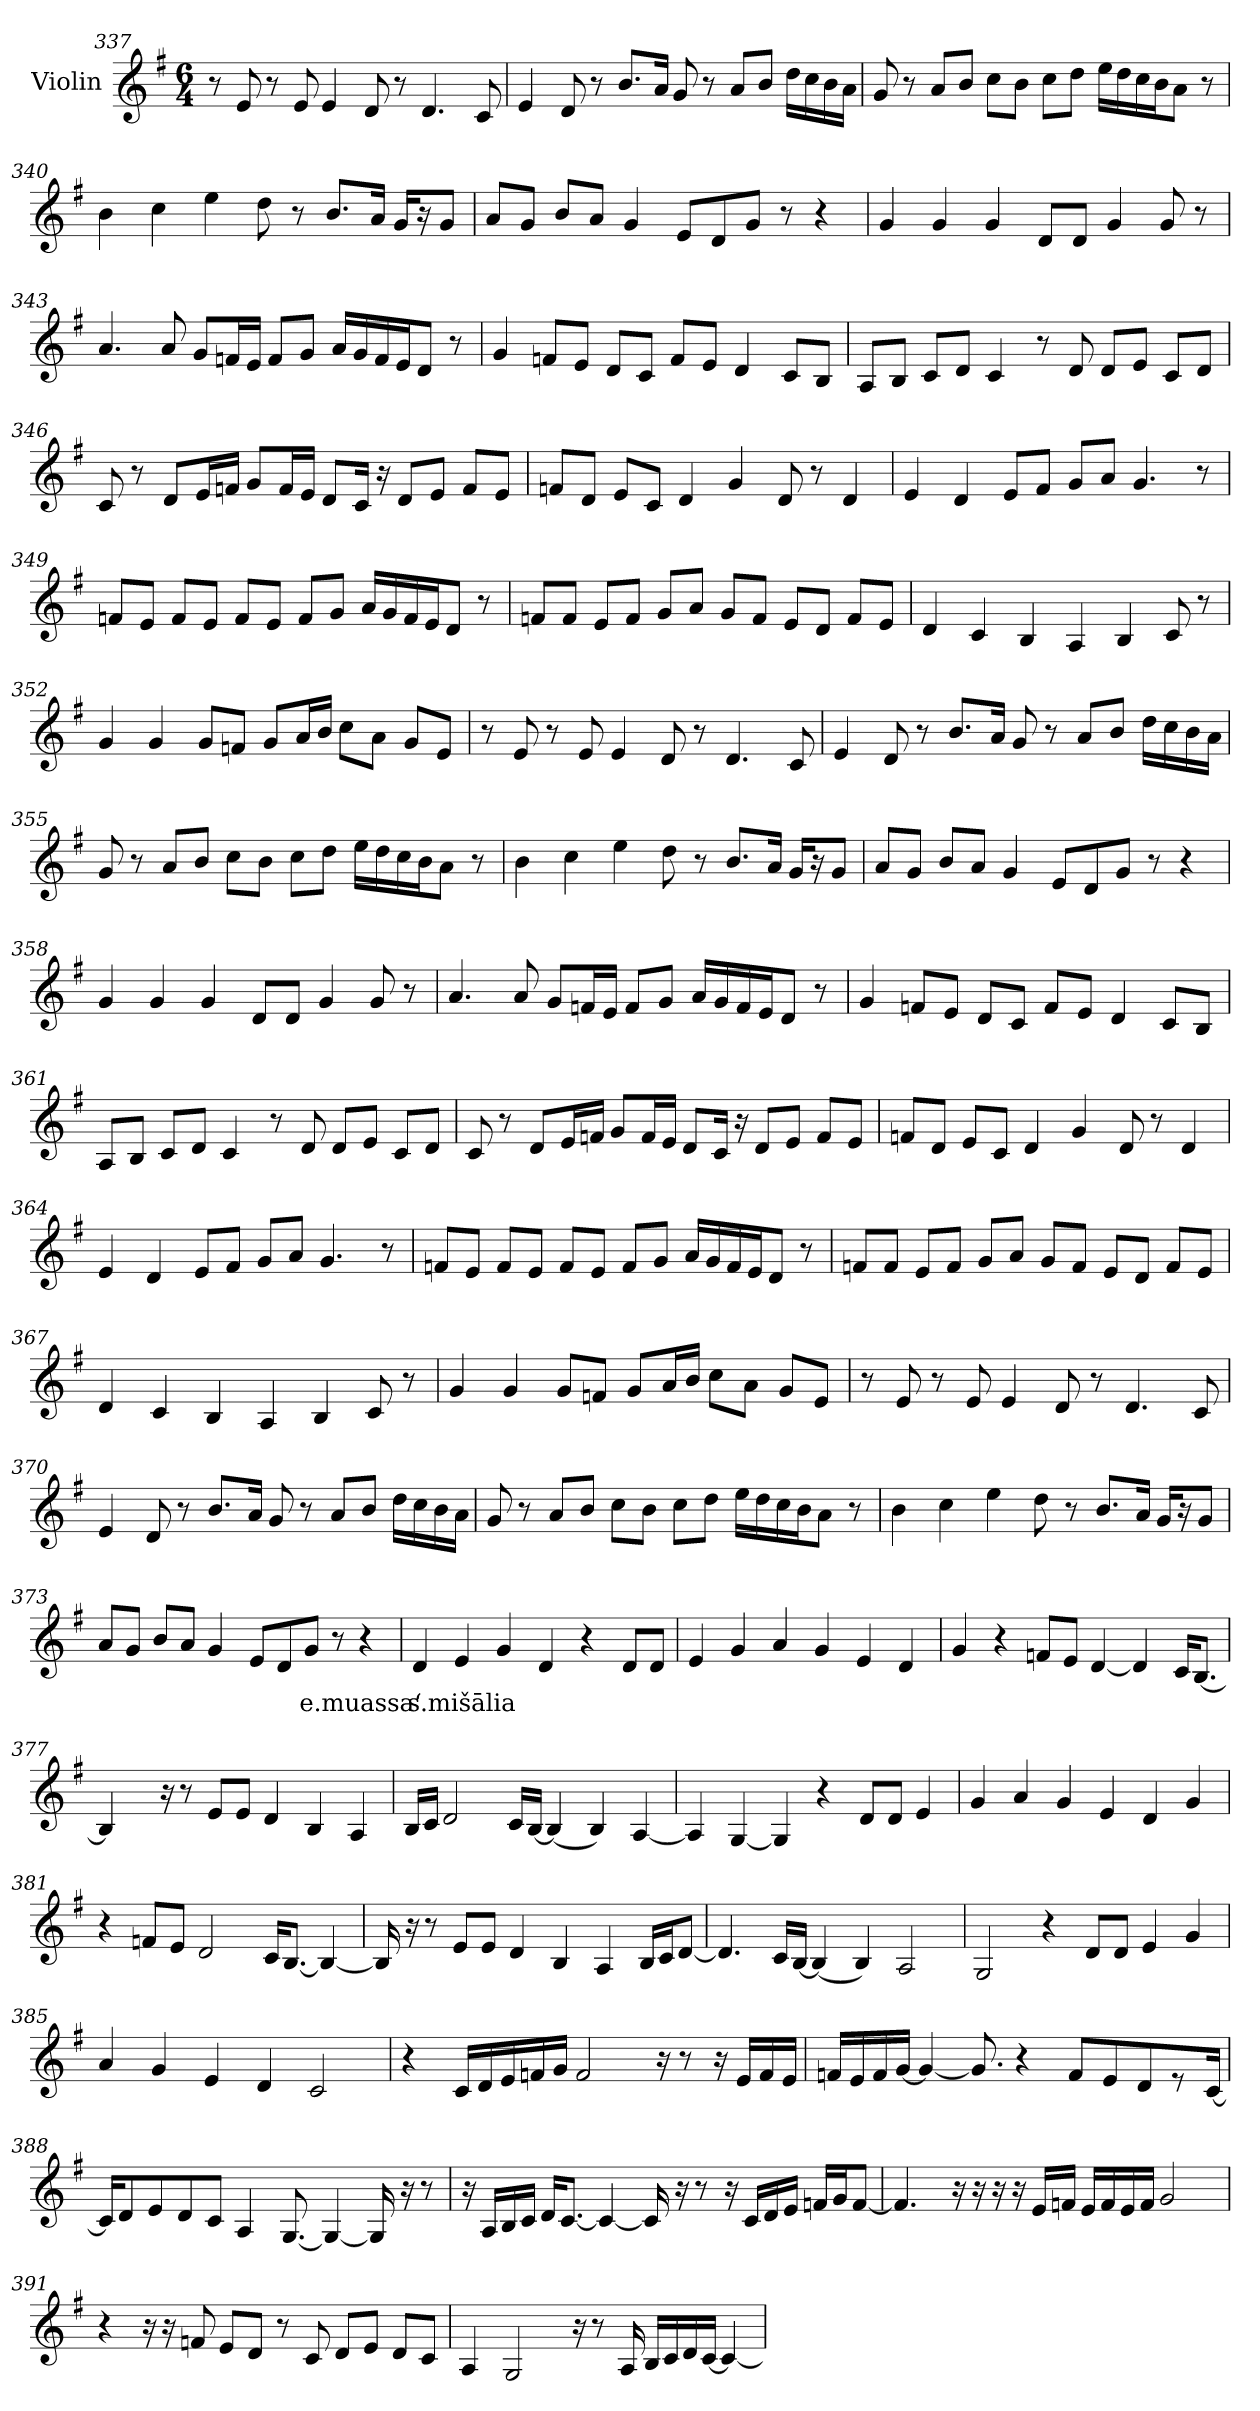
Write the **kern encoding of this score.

**kern	**text
*part1	*part1
*staff1	*staff1
*I"Violin	*
!!LO:LB:g=z
*clefG2	*
*k[f#]	*
*G:	*
*M6/4	*
=337	=337
8r	.
8e/	.
8r	.
8e/	.
4e/	.
8d/	.
8r	.
4.d/	.
8c/	.
=338	=338
4e/	.
8d/	.
8r	.
8.b/L	.
16a/Jk	.
8g/	.
8r	.
8a/L	.
8b/J	.
16dd\LL	.
16cc\	.
16b\	.
16a\JJ	.
=339	=339
8g/	.
8r	.
8a/L	.
8b/J	.
8cc\L	.
8b\J	.
8cc\L	.
8dd\J	.
16ee\LL	.
16dd\	.
16cc\	.
16b\J	.
8a\J	.
8r	.
!!LO:LB:g=z
=340	=340
4b\	.
4cc\	.
4ee\	.
8dd\	.
8r	.
8.b/L	.
16a/Jk	.
16g/KL	.
16r	.
8g/J	.
=341	=341
8a/L	.
8g/J	.
8b/L	.
8a/J	.
4g/	.
8e/L	.
8d/	.
8g/J	.
8r	.
4r	.
=342	=342
4g/	.
4g/	.
4g/	.
8d/L	.
8d/J	.
4g/	.
8g/	.
8r	.
!!LO:LB:g=z
=343	=343
4.a/	.
8a/	.
8g/L	.
16fn/L	.
16e/JJ	.
8f/L	.
8g/J	.
16a/LL	.
16g/	.
16f/	.
16e/J	.
8d/J	.
8r	.
=344	=344
4g/	.
8fn/L	.
8e/J	.
8d/L	.
8c/J	.
8f/L	.
8e/J	.
4d/	.
8c/L	.
8B/J	.
=345	=345
8A/L	.
8B/J	.
8c/L	.
8d/J	.
4c/	.
8r	.
8d/	.
8d/L	.
8e/J	.
8c/L	.
8d/J	.
!!LO:LB:g=z
=346	=346
8c/	.
8r	.
8d/L	.
16e/L	.
16fn/JJ	.
8g/L	.
16f/L	.
16e/JJ	.
8d/L	.
16c/Jk	.
16r	.
8d/L	.
8e/J	.
8f/L	.
8e/J	.
=347	=347
8fn/L	.
8d/J	.
8e/L	.
8c/J	.
4d/	.
4g/	.
8d/	.
8r	.
4d/	.
=348	=348
4e/	.
4d/	.
8e/L	.
8f#/J	.
8g/L	.
8a/J	.
4.g/	.
8r	.
!!LO:LB:g=z
=349	=349
8fn/L	.
8e/J	.
8f/L	.
8e/J	.
8f/L	.
8e/J	.
8f/L	.
8g/J	.
16a/LL	.
16g/	.
16f/	.
16e/J	.
8d/J	.
8r	.
=350	=350
8fn/L	.
8f/J	.
8e/L	.
8f/J	.
8g/L	.
8a/J	.
8g/L	.
8f/J	.
8e/L	.
8d/J	.
8f/L	.
8e/J	.
=351	=351
4d/	.
4c/	.
4B/	.
4A/	.
4B/	.
8c/	.
8r	.
!!LO:LB:g=z
=352	=352
4g/	.
4g/	.
8g/L	.
8fn/J	.
8g/L	.
16a/L	.
16b/JJ	.
8cc\L	.
8a\J	.
8g/L	.
8e/J	.
!!LO:PB:g=z
=353	=353
8r	.
8e/	.
8r	.
8e/	.
4e/	.
8d/	.
8r	.
4.d/	.
8c/	.
=354	=354
4e/	.
8d/	.
8r	.
8.b/L	.
16a/Jk	.
8g/	.
8r	.
8a/L	.
8b/J	.
16dd\LL	.
16cc\	.
16b\	.
16a\JJ	.
=355	=355
8g/	.
8r	.
8a/L	.
8b/J	.
8cc\L	.
8b\J	.
8cc\L	.
8dd\J	.
16ee\LL	.
16dd\	.
16cc\	.
16b\J	.
8a\J	.
8r	.
!!LO:LB:g=z
=356	=356
4b\	.
4cc\	.
4ee\	.
8dd\	.
8r	.
8.b/L	.
16a/Jk	.
16g/KL	.
16r	.
8g/J	.
=357	=357
8a/L	.
8g/J	.
8b/L	.
8a/J	.
4g/	.
8e/L	.
8d/	.
8g/J	.
8r	.
4r	.
=358	=358
4g/	.
4g/	.
4g/	.
8d/L	.
8d/J	.
4g/	.
8g/	.
8r	.
!!LO:LB:g=z
=359	=359
4.a/	.
8a/	.
8g/L	.
16fn/L	.
16e/JJ	.
8f/L	.
8g/J	.
16a/LL	.
16g/	.
16f/	.
16e/J	.
8d/J	.
8r	.
=360	=360
4g/	.
8fn/L	.
8e/J	.
8d/L	.
8c/J	.
8f/L	.
8e/J	.
4d/	.
8c/L	.
8B/J	.
=361	=361
8A/L	.
8B/J	.
8c/L	.
8d/J	.
4c/	.
8r	.
8d/	.
8d/L	.
8e/J	.
8c/L	.
8d/J	.
!!LO:LB:g=z
=362	=362
8c/	.
8r	.
8d/L	.
16e/L	.
16fn/JJ	.
8g/L	.
16f/L	.
16e/JJ	.
8d/L	.
16c/Jk	.
16r	.
8d/L	.
8e/J	.
8f/L	.
8e/J	.
=363	=363
8fn/L	.
8d/J	.
8e/L	.
8c/J	.
4d/	.
4g/	.
8d/	.
8r	.
4d/	.
=364	=364
4e/	.
4d/	.
8e/L	.
8f#/J	.
8g/L	.
8a/J	.
4.g/	.
8r	.
!!LO:LB:g=z
=365	=365
8fn/L	.
8e/J	.
8f/L	.
8e/J	.
8f/L	.
8e/J	.
8f/L	.
8g/J	.
16a/LL	.
16g/	.
16f/	.
16e/J	.
8d/J	.
8r	.
=366	=366
8fn/L	.
8f/J	.
8e/L	.
8f/J	.
8g/L	.
8a/J	.
8g/L	.
8f/J	.
8e/L	.
8d/J	.
8f/L	.
8e/J	.
=367	=367
4d/	.
4c/	.
4B/	.
4A/	.
4B/	.
8c/	.
8r	.
!!LO:LB:g=z
=368	=368
4g/	.
4g/	.
8g/L	.
8fn/J	.
8g/L	.
16a/L	.
16b/JJ	.
8cc\L	.
8a\J	.
8g/L	.
8e/J	.
!!LO:LB:g=z
=369	=369
8r	.
8e/	.
8r	.
8e/	.
4e/	.
8d/	.
8r	.
4.d/	.
8c/	.
=370	=370
4e/	.
8d/	.
8r	.
8.b/L	.
16a/Jk	.
8g/	.
8r	.
8a/L	.
8b/J	.
16dd\LL	.
16cc\	.
16b\	.
16a\JJ	.
=371	=371
8g/	.
8r	.
8a/L	.
8b/J	.
8cc\L	.
8b\J	.
8cc\L	.
8dd\J	.
16ee\LL	.
16dd\	.
16cc\	.
16b\J	.
8a\J	.
8r	.
!!LO:LB:g=z
=372	=372
4b\	.
4cc\	.
4ee\	.
8dd\	.
8r	.
8.b/L	.
16a/Jk	.
16g/KL	.
16r	.
8g/J	.
=373	=373
8a/L	.
8g/J	.
8b/L	.
8a/J	.
4g/	.
8e/L	.
8d/	.
!	!LO:LY:b
8g/J	e.muassa‘
8r	.
4r	.
=374	=374
!	!LO:LY:b
4d/	s.mišālia
4e/	.
4g/	.
4d/	.
4r	.
8d/L	.
8d/J	.
!!LO:PB:g=z
=375	=375
4e/	.
4g/	.
4a/	.
4g/	.
4e/	.
4d/	.
=376	=376
4g/	.
4r	.
8fn/L	.
8e/J	.
[4d/	.
4d/]	.
16c/KL	.
[8.B/J	.
=377	=377
4B/]	.
16ryy	.
16r	.
8r	.
8e/L	.
8e/J	.
4d/	.
4B/	.
4A/	.
!!LO:LB:g=z
=378	=378
16B/LL	.
16c/JJ	.
2d/	.
16c/LL	.
[16B/JJ	.
(<4B/]	.
4B/)	.
[4A/	.
=379	=379
4A/]	.
[4G/	.
4G/]	.
4r	.
8d/L	.
8d/J	.
4e/	.
=380	=380
4g/	.
4a/	.
4g/	.
4e/	.
4d/	.
4g/	.
!!LO:LB:g=z
=381	=381
4r	.
8fn/L	.
8e/J	.
2d/	.
16c/KL	.
[8.B/J	.
4B/_	.
=382	=382
16B/]	.
16r	.
8r	.
8e/L	.
8e/J	.
4d/	.
4B/	.
4A/	.
16B/LL	.
16c/J	.
[8d/J	.
=383	=383
4.d/]	.
16c/LL	.
[16B/JJ	.
(<4B/]	.
4B/)	.
2A/	.
!!LO:LB:g=z
=384	=384
2G/	.
4r	.
8d/L	.
8d/J	.
4e/	.
4g/	.
=385	=385
4a/	.
4g/	.
4e/	.
4d/	.
2c/	.
=386	=386
4r	.
16c/LL	.
16d/	.
16e/	.
16fn/	.
16g/JJ	.
2f/	.
16r	.
8r	.
16r	.
16e/LL	.
16f/	.
16e/JJ	.
!!LO:LB:g=z
=387	=387
16fn/LL	.
16e/	.
16f/	.
[16g/JJ	.
4g/_	.
8.g/]	.
4r	.
8f/L	.
8e/	.
8d/	.
8r	.
[16c/Jk	.
=388	=388
16c/KL]	.
8d/	.
8e/	.
8d/	.
8c/J	.
4A/	.
[8.G/	.
4G/_	.
16G/]	.
16r	.
8r	.
!!LO:LB:g=z
=389	=389
16r	.
16A/LL	.
16B/	.
16c/JJ	.
16d/KL	.
[8.c/J	.
4c/_	.
16c/]	.
16r	.
8r	.
16r	.
16c/LL	.
16d/	.
16e/JJ	.
16fn/LL	.
16g/J	.
[8f/J	.
=390	=390
4.f/]	.
16r	.
16r	.
16r	.
16r	.
16e/LL	.
16fn/JJ	.
16e/LL	.
16f/	.
16e/	.
16f/JJ	.
2g/	.
!!LO:LB:g=z
=391	=391
4r	.
16r	.
16r	.
8fn/	.
8e/L	.
8d/J	.
8r	.
8c/	.
8d/L	.
8e/J	.
8d/L	.
8c/J	.
=392	=392
4A/	.
2G/	.
16r	.
8r	.
16A/	.
16B/LL	.
16c/	.
16d/	.
[16c/JJ	.
4c/_	.
=	=
*-	*-
